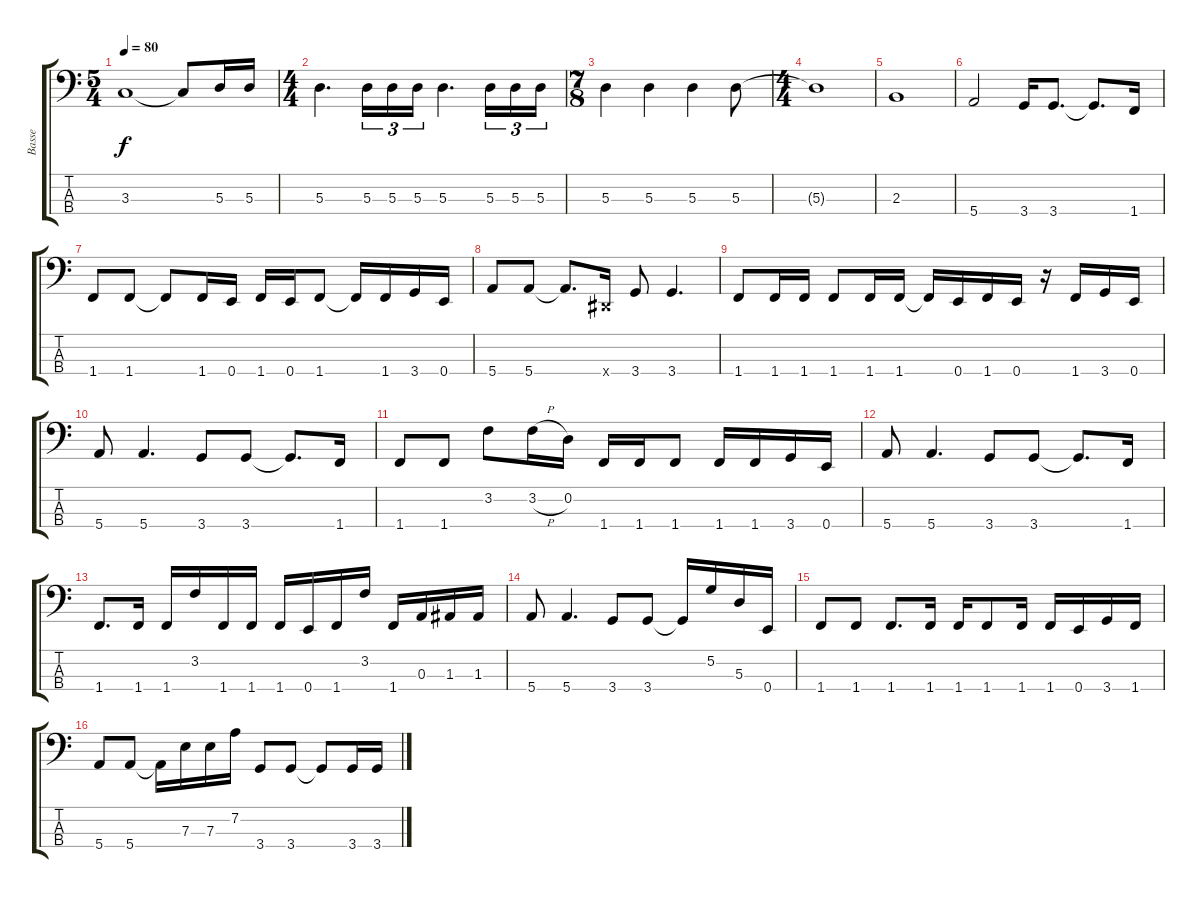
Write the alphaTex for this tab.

\track ("Basse" "Basse") {instrument fretlessbass}
\staff {score tabs}
\tuning (G2 D2 A1 E1) {hide}
\ts (5 4)
\tempo 80
\clef f4
\ks c
3.3.1{dy f} 3.3{t}.8 5.3.16 5.3.16 |
\ts (4 4)
5.3.4{d} 5.3.16{tu (3 2)} 5.3.16{tu (3 2)} 5.3.16{tu (3 2)} 5.3.4{d} 5.3.16{tu (3 2)} 5.3.16{tu (3 2)} 5.3.16{tu (3 2)} |
\ts (7 8)
5.3.4 5.3.4 5.3.4 5.3.8 |
\ts (4 4)
5.3{t}.1 |
2.3.1 |
5.4.2 3.4.16 3.4.8{d} 3.4{t}.8{d} 1.4.16 |
1.4.8 1.4.8 1.4{t}.8 1.4.16 0.4.16 1.4.16 0.4.16 1.4.8 1.4{t}.16 1.4.16 3.4.16 0.4.16 |
5.4.8 5.4.8 5.4{t}.8{d} -1.4{x}.16 3.4.8 3.4.4{d} |
1.4.8 1.4.16 1.4.16 1.4.8 1.4.16 1.4.16 1.4{t}.16 0.4.16 1.4.16 0.4.16 r.16 1.4.16 3.4.16 0.4.16 |
5.4.8 5.4.4{d} 3.4.8 3.4.8 3.4{t}.8{d} 1.4.16 |
1.4.8 1.4.8 3.2.8 3.2{h}.16 0.2.16 1.4.16 1.4.16 1.4.8 1.4.16 1.4.16 3.4.16 0.4.16 |
5.4.8 5.4.4{d} 3.4.8 3.4.8 3.4{t}.8{d} 1.4.16 |
1.4.8{d} 1.4.16 1.4.16 3.2.16 1.4.16 1.4.16 1.4.16 0.4.16 1.4.16 3.2.16 1.4.16 0.3.16 1.3.16 1.3.16 |
5.4.8 5.4.4{d} 3.4.8 3.4.8 3.4{t}.16 5.2.16 5.3.16 0.4.16 |
1.4.8 1.4.8 1.4.8{d} 1.4.16 1.4.16 1.4.8 1.4.16 1.4.16 0.4.16 3.4.16 1.4.16 |
5.4.8 5.4.8 5.4{t}.16 7.3.16 7.3.16 7.2.16 3.4.8 3.4.8 3.4{t}.8 3.4.16 3.4.16
